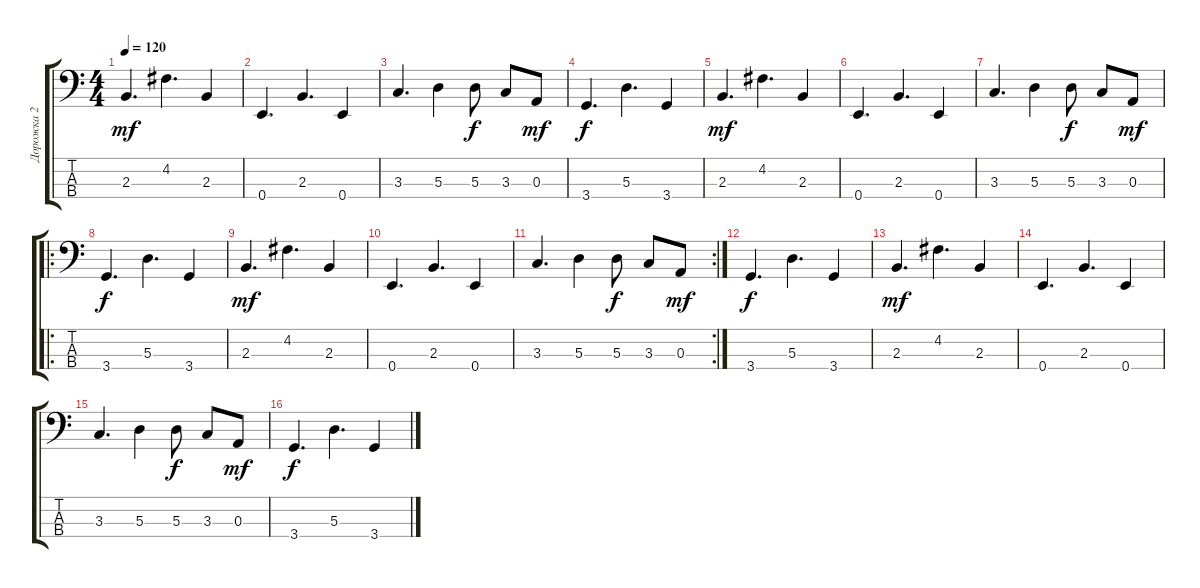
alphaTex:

\track ("Дорожка 2" "Дорожка 2") {instrument electricbassfinger}
\staff {score tabs}
\tuning (G2 D2 A1 E1) {hide}
\ts (4 4)
\tempo 120
\clef f4
\ks c
2.3.4{d dy mf} 4.2.4{d} 2.3.4 |
0.4.4{d} 2.3.4{d} 0.4.4 |
3.3.4{d} 5.3.4 5.3.8{dy f} 3.3.8 0.3.8{dy mf} |
3.4.4{d dy f} 5.3.4{d} 3.4.4 |
2.3.4{d dy mf} 4.2.4{d} 2.3.4 |
0.4.4{d} 2.3.4{d} 0.4.4 |
3.3.4{d} 5.3.4 5.3.8{dy f} 3.3.8 0.3.8{dy mf} |
\ro
3.4.4{d dy f} 5.3.4{d} 3.4.4 |
2.3.4{d dy mf} 4.2.4{d} 2.3.4 |
0.4.4{d} 2.3.4{d} 0.4.4 |
\rc 2
3.3.4{d} 5.3.4 5.3.8{dy f} 3.3.8 0.3.8{dy mf} |
3.4.4{d dy f} 5.3.4{d} 3.4.4 |
2.3.4{d dy mf} 4.2.4{d} 2.3.4 |
0.4.4{d} 2.3.4{d} 0.4.4 |
3.3.4{d} 5.3.4 5.3.8{dy f} 3.3.8 0.3.8{dy mf} |
3.4.4{d dy f} 5.3.4{d} 3.4.4
